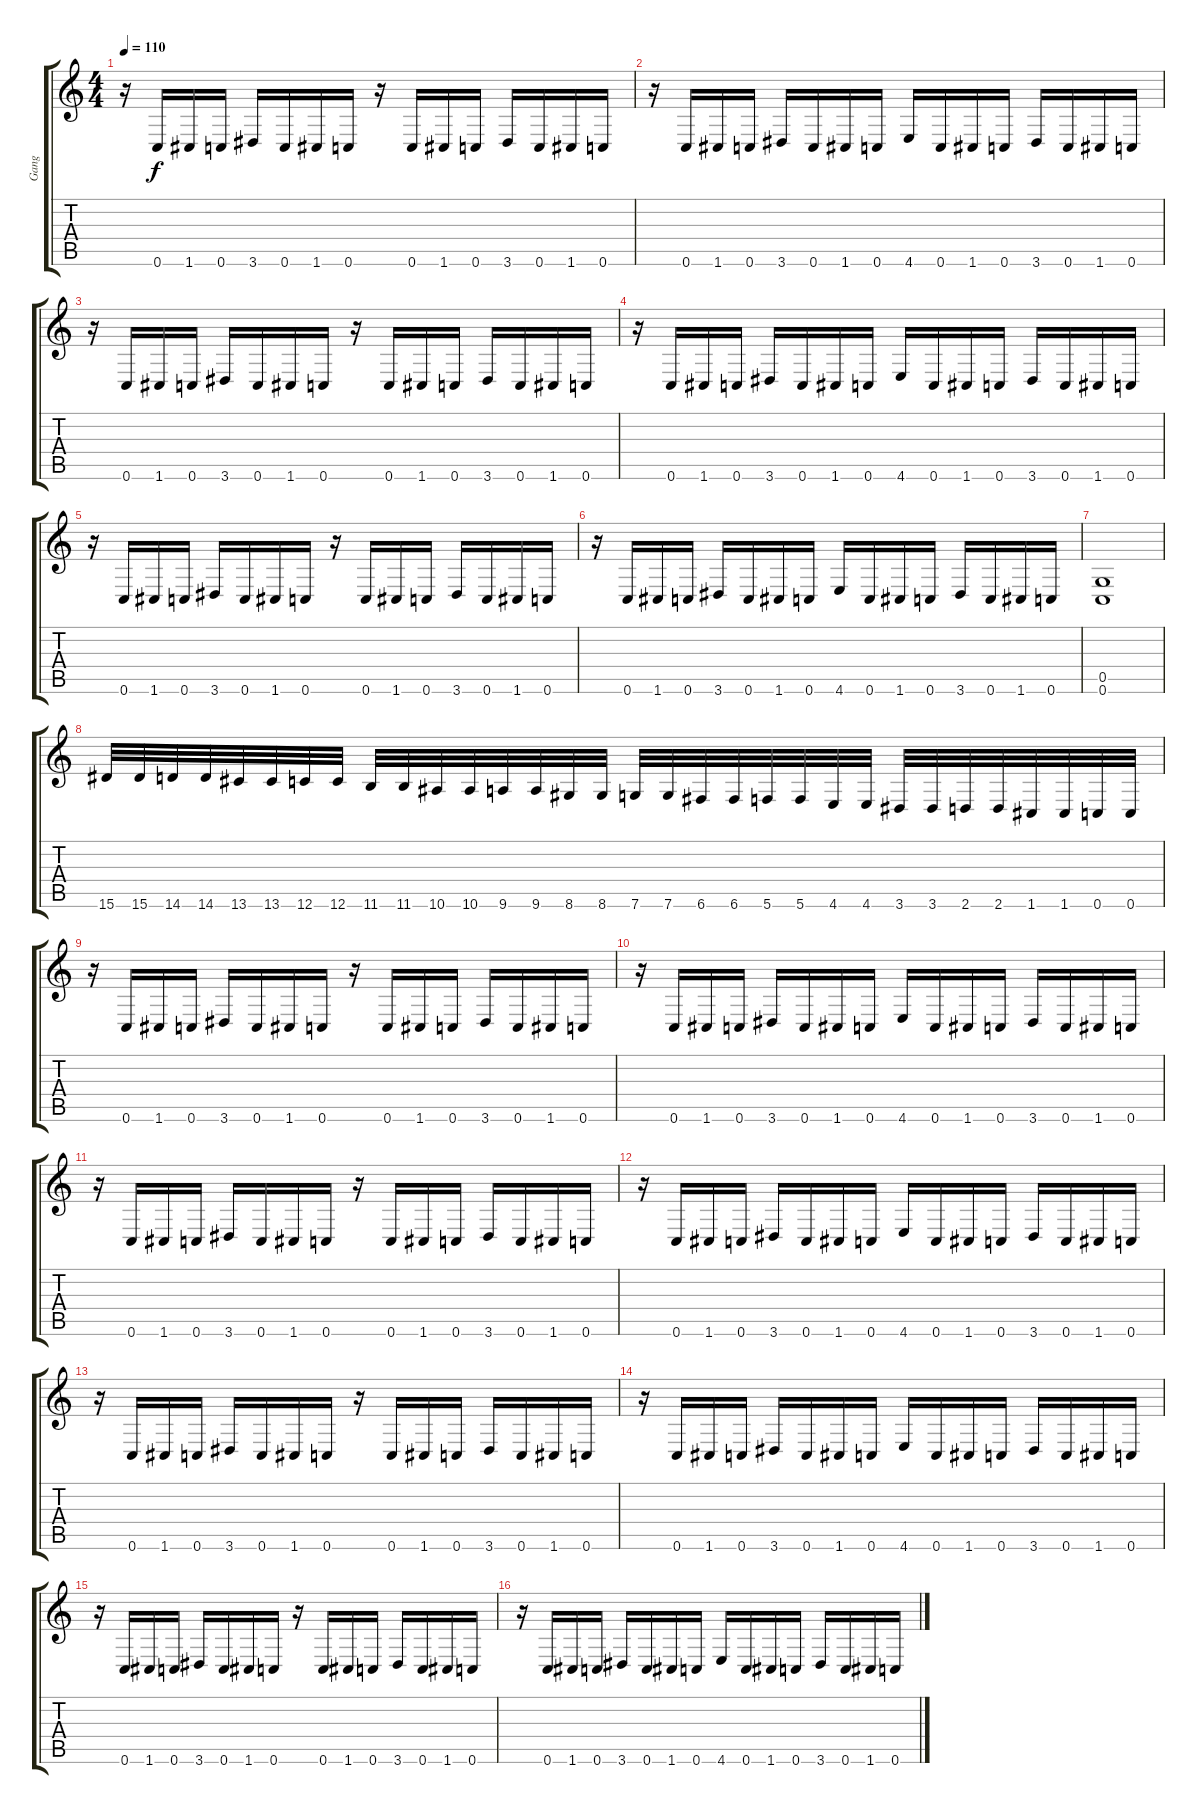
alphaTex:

\track ("Gang" "Gang") {instrument distortionguitar}
\staff {score tabs}
\tuning (D4 A3 F3 C3 G2 C2) {hide}
\ts (4 4)
\tempo 110
\clef g2
\ks c
r.16{dy f instrument distortionguitar} 0.6.16 1.6.16 0.6.16 3.6.16 0.6.16 1.6.16 0.6.16 r.16 0.6.16 1.6.16 0.6.16 3.6.16 0.6.16 1.6.16 0.6.16 |
r.16 0.6.16 1.6.16 0.6.16 3.6.16 0.6.16 1.6.16 0.6.16 4.6.16 0.6.16 1.6.16 0.6.16 3.6.16 0.6.16 1.6.16 0.6.16 |
r.16 0.6.16 1.6.16 0.6.16 3.6.16 0.6.16 1.6.16 0.6.16 r.16 0.6.16 1.6.16 0.6.16 3.6.16 0.6.16 1.6.16 0.6.16 |
r.16 0.6.16 1.6.16 0.6.16 3.6.16 0.6.16 1.6.16 0.6.16 4.6.16 0.6.16 1.6.16 0.6.16 3.6.16 0.6.16 1.6.16 0.6.16 |
r.16 0.6.16 1.6.16 0.6.16 3.6.16 0.6.16 1.6.16 0.6.16 r.16 0.6.16 1.6.16 0.6.16 3.6.16 0.6.16 1.6.16 0.6.16 |
r.16 0.6.16 1.6.16 0.6.16 3.6.16 0.6.16 1.6.16 0.6.16 4.6.16 0.6.16 1.6.16 0.6.16 3.6.16 0.6.16 1.6.16 0.6.16 |
(0.5 0.6).1 |
15.6.32 15.6.32 14.6.32 14.6.32 13.6.32 13.6.32 12.6.32 12.6.32 11.6.32 11.6.32 10.6.32 10.6.32 9.6.32 9.6.32 8.6.32 8.6.32 7.6.32 7.6.32 6.6.32 6.6.32 5.6.32 5.6.32 4.6.32 4.6.32 3.6.32 3.6.32 2.6.32 2.6.32 1.6.32 1.6.32 0.6.32 0.6.32 |
r.16 0.6.16 1.6.16 0.6.16 3.6.16 0.6.16 1.6.16 0.6.16 r.16 0.6.16 1.6.16 0.6.16 3.6.16 0.6.16 1.6.16 0.6.16 |
r.16 0.6.16 1.6.16 0.6.16 3.6.16 0.6.16 1.6.16 0.6.16 4.6.16 0.6.16 1.6.16 0.6.16 3.6.16 0.6.16 1.6.16 0.6.16 |
r.16 0.6.16 1.6.16 0.6.16 3.6.16 0.6.16 1.6.16 0.6.16 r.16 0.6.16 1.6.16 0.6.16 3.6.16 0.6.16 1.6.16 0.6.16 |
r.16 0.6.16 1.6.16 0.6.16 3.6.16 0.6.16 1.6.16 0.6.16 4.6.16 0.6.16 1.6.16 0.6.16 3.6.16 0.6.16 1.6.16 0.6.16 |
r.16 0.6.16 1.6.16 0.6.16 3.6.16 0.6.16 1.6.16 0.6.16 r.16 0.6.16 1.6.16 0.6.16 3.6.16 0.6.16 1.6.16 0.6.16 |
r.16 0.6.16 1.6.16 0.6.16 3.6.16 0.6.16 1.6.16 0.6.16 4.6.16 0.6.16 1.6.16 0.6.16 3.6.16 0.6.16 1.6.16 0.6.16 |
r.16 0.6.16 1.6.16 0.6.16 3.6.16 0.6.16 1.6.16 0.6.16 r.16 0.6.16 1.6.16 0.6.16 3.6.16 0.6.16 1.6.16 0.6.16 |
r.16 0.6.16 1.6.16 0.6.16 3.6.16 0.6.16 1.6.16 0.6.16 4.6.16 0.6.16 1.6.16 0.6.16 3.6.16 0.6.16 1.6.16 0.6.16
